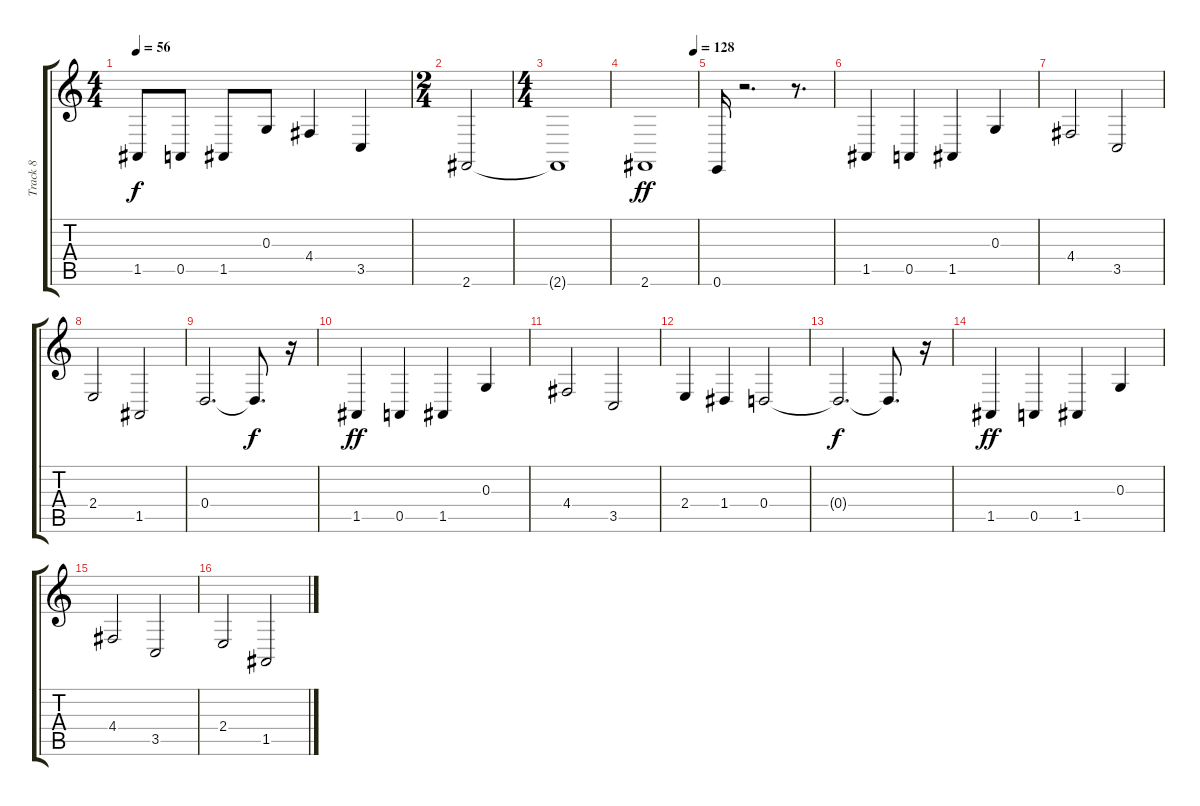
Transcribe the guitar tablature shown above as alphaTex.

\track ("Track 8" "Track 8") {instrument baritonesax}
\staff {score tabs}
\tuning (E4 B3 G3 D3 A2 E2) {hide}
\ts (4 4)
\tempo 56
\clef g2
\ks c
1.5.8{dy f} 0.5.8 1.5.8 0.3.8 4.4.4 3.5.4 |
\ts (2 4)
2.6.2 |
\ts (4 4)
2.6{t}.1 |
\tempo (128 0.9375)
2.6.1{dy ff} |
0.6.16 r.2{d} r.8{d} |
1.5.4 0.5.4 1.5.4 0.3.4 |
4.4.2 3.5.2 |
2.4.2 1.5.2 |
0.4.2{d} 0.4{t}.8{d dy f} r.16 |
1.5.4{dy ff} 0.5.4 1.5.4 0.3.4 |
4.4.2 3.5.2 |
2.4.4 1.4.4 0.4.2 |
0.4{t}.2{d dy f} 0.4{t}.8{d} r.16 |
1.5.4{dy ff} 0.5.4 1.5.4 0.3.4 |
4.4.2 3.5.2 |
2.4.2 1.5.2
